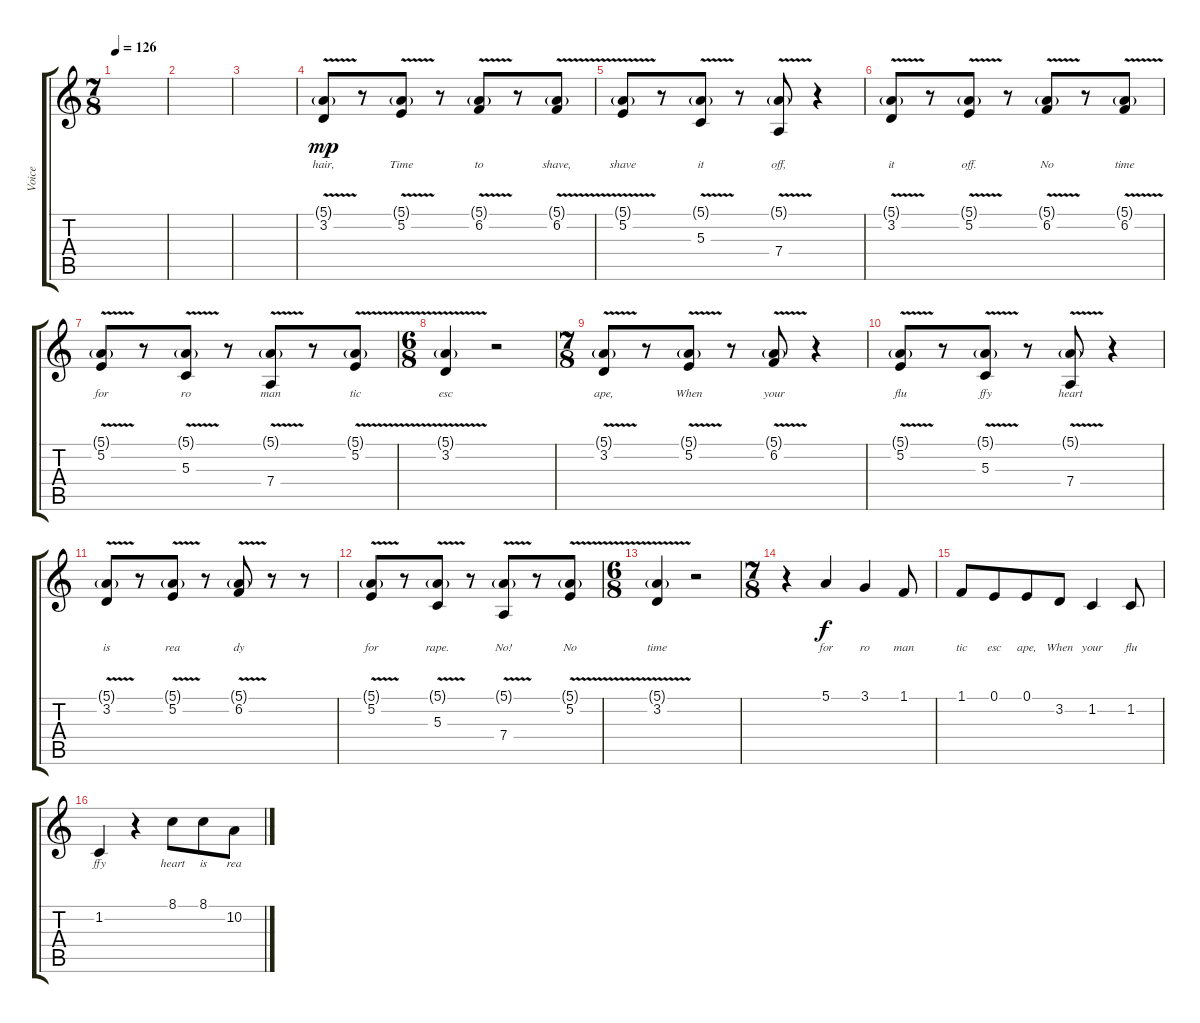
\track ("Voice" "Voice") {instrument altosax}
\staff {score tabs}
\tuning (E4 B3 G3 D3 A2 E2) {hide}
\ts (7 8)
\tempo 126
\clef g2
\ks c
|
|
|
(5.1{v g} 3.2{v}).8{lyrics (0 "hair,") lyrics (1 "") lyrics (2 "") lyrics (3 "") lyrics (4 "") dy mp} r.8 (5.1{v g} 5.2{v}).8{lyrics (0 "Time") lyrics (1 "") lyrics (2 "") lyrics (3 "") lyrics (4 "")} r.8 (5.1{v g} 6.2{v}).8{lyrics (0 "to") lyrics (1 "") lyrics (2 "") lyrics (3 "") lyrics (4 "")} r.8 (5.1{v g} 6.2{v}).8{lyrics (0 "shave,") lyrics (1 "") lyrics (2 "") lyrics (3 "") lyrics (4 "")} |
(5.1{v g} 5.2{v}).8{lyrics (0 "shave") lyrics (1 "") lyrics (2 "") lyrics (3 "") lyrics (4 "")} r.8 (5.1{v g} 5.3{v}).8{lyrics (0 "it") lyrics (1 "") lyrics (2 "") lyrics (3 "") lyrics (4 "")} r.8 (5.1{v g} 7.4{v}).8{lyrics (0 "off,") lyrics (1 "") lyrics (2 "") lyrics (3 "") lyrics (4 "")} r.4 |
(5.1{v g} 3.2{v}).8{lyrics (0 "it") lyrics (1 "") lyrics (2 "") lyrics (3 "") lyrics (4 "")} r.8 (5.1{v g} 5.2{v}).8{lyrics (0 "off.") lyrics (1 "") lyrics (2 "") lyrics (3 "") lyrics (4 "")} r.8 (5.1{v g} 6.2{v}).8{lyrics (0 "No") lyrics (1 "") lyrics (2 "") lyrics (3 "") lyrics (4 "")} r.8 (5.1{v g} 6.2{v}).8{lyrics (0 "time") lyrics (1 "") lyrics (2 "") lyrics (3 "") lyrics (4 "")} |
(5.1{v g} 5.2{v}).8{lyrics (0 "for") lyrics (1 "") lyrics (2 "") lyrics (3 "") lyrics (4 "")} r.8 (5.1{v g} 5.3{v}).8{lyrics (0 "ro") lyrics (1 "") lyrics (2 "") lyrics (3 "") lyrics (4 "")} r.8 (5.1{v g} 7.4{v}).8{lyrics (0 "man") lyrics (1 "") lyrics (2 "") lyrics (3 "") lyrics (4 "")} r.8 (5.1{v g} 5.2{v}).8{lyrics (0 "tic") lyrics (1 "") lyrics (2 "") lyrics (3 "") lyrics (4 "")} |
\ts (6 8)
(5.1{v g} 3.2{v}).4{lyrics (0 "esc") lyrics (1 "") lyrics (2 "") lyrics (3 "") lyrics (4 "")} r.2 |
\ts (7 8)
(5.1{v g} 3.2{v}).8{lyrics (0 "ape,") lyrics (1 "") lyrics (2 "") lyrics (3 "") lyrics (4 "")} r.8 (5.1{v g} 5.2{v}).8{lyrics (0 "When") lyrics (1 "") lyrics (2 "") lyrics (3 "") lyrics (4 "")} r.8 (5.1{v g} 6.2{v}).8{lyrics (0 "your") lyrics (1 "") lyrics (2 "") lyrics (3 "") lyrics (4 "")} r.4 |
(5.1{v g} 5.2{v}).8{lyrics (0 "flu") lyrics (1 "") lyrics (2 "") lyrics (3 "") lyrics (4 "")} r.8 (5.1{v g} 5.3{v}).8{lyrics (0 "ffy") lyrics (1 "") lyrics (2 "") lyrics (3 "") lyrics (4 "")} r.8 (5.1{v g} 7.4{v}).8{lyrics (0 "heart") lyrics (1 "") lyrics (2 "") lyrics (3 "") lyrics (4 "")} r.4 |
(5.1{v g} 3.2{v}).8{lyrics (0 "is") lyrics (1 "") lyrics (2 "") lyrics (3 "") lyrics (4 "")} r.8 (5.1{v g} 5.2{v}).8{lyrics (0 "rea") lyrics (1 "") lyrics (2 "") lyrics (3 "") lyrics (4 "")} r.8 (5.1{v g} 6.2{v}).8{lyrics (0 "dy") lyrics (1 "") lyrics (2 "") lyrics (3 "") lyrics (4 "")} r.8 r.8 |
(5.1{v g} 5.2{v}).8{lyrics (0 "for") lyrics (1 "") lyrics (2 "") lyrics (3 "") lyrics (4 "")} r.8 (5.1{v g} 5.3{v}).8{lyrics (0 "rape.") lyrics (1 "") lyrics (2 "") lyrics (3 "") lyrics (4 "")} r.8 (5.1{v g} 7.4{v}).8{lyrics (0 "No!") lyrics (1 "") lyrics (2 "") lyrics (3 "") lyrics (4 "")} r.8 (5.1{v g} 5.2{v}).8{lyrics (0 "No") lyrics (1 "") lyrics (2 "") lyrics (3 "") lyrics (4 "")} |
\ts (6 8)
(5.1{v g} 3.2{v}).4{lyrics (0 "time") lyrics (1 "") lyrics (2 "") lyrics (3 "") lyrics (4 "")} r.2 |
\ts (7 8)
r.4 5.1.4{lyrics (0 "for") lyrics (1 "") lyrics (2 "") lyrics (3 "") lyrics (4 "") dy f} 3.1.4{lyrics (0 "ro") lyrics (1 "") lyrics (2 "") lyrics (3 "") lyrics (4 "")} 1.1.8{lyrics (0 "man") lyrics (1 "") lyrics (2 "") lyrics (3 "") lyrics (4 "")} |
1.1.8{lyrics (0 "tic") lyrics (1 "") lyrics (2 "") lyrics (3 "") lyrics (4 "")} 0.1.8{lyrics (0 "esc") lyrics (1 "") lyrics (2 "") lyrics (3 "") lyrics (4 "")} 0.1.8{lyrics (0 "ape,") lyrics (1 "") lyrics (2 "") lyrics (3 "") lyrics (4 "")} 3.2.8{lyrics (0 "When") lyrics (1 "") lyrics (2 "") lyrics (3 "") lyrics (4 "")} 1.2.4{lyrics (0 "your") lyrics (1 "") lyrics (2 "") lyrics (3 "") lyrics (4 "")} 1.2.8{lyrics (0 "flu") lyrics (1 "") lyrics (2 "") lyrics (3 "") lyrics (4 "")} |
1.2.4{lyrics (0 "ffy") lyrics (1 "") lyrics (2 "") lyrics (3 "") lyrics (4 "")} r.4 8.1.8{lyrics (0 "heart") lyrics (1 "") lyrics (2 "") lyrics (3 "") lyrics (4 "")} 8.1.8{lyrics (0 "is") lyrics (1 "") lyrics (2 "") lyrics (3 "") lyrics (4 "")} 10.2.8{lyrics (0 "rea") lyrics (1 "") lyrics (2 "") lyrics (3 "") lyrics (4 "")}
